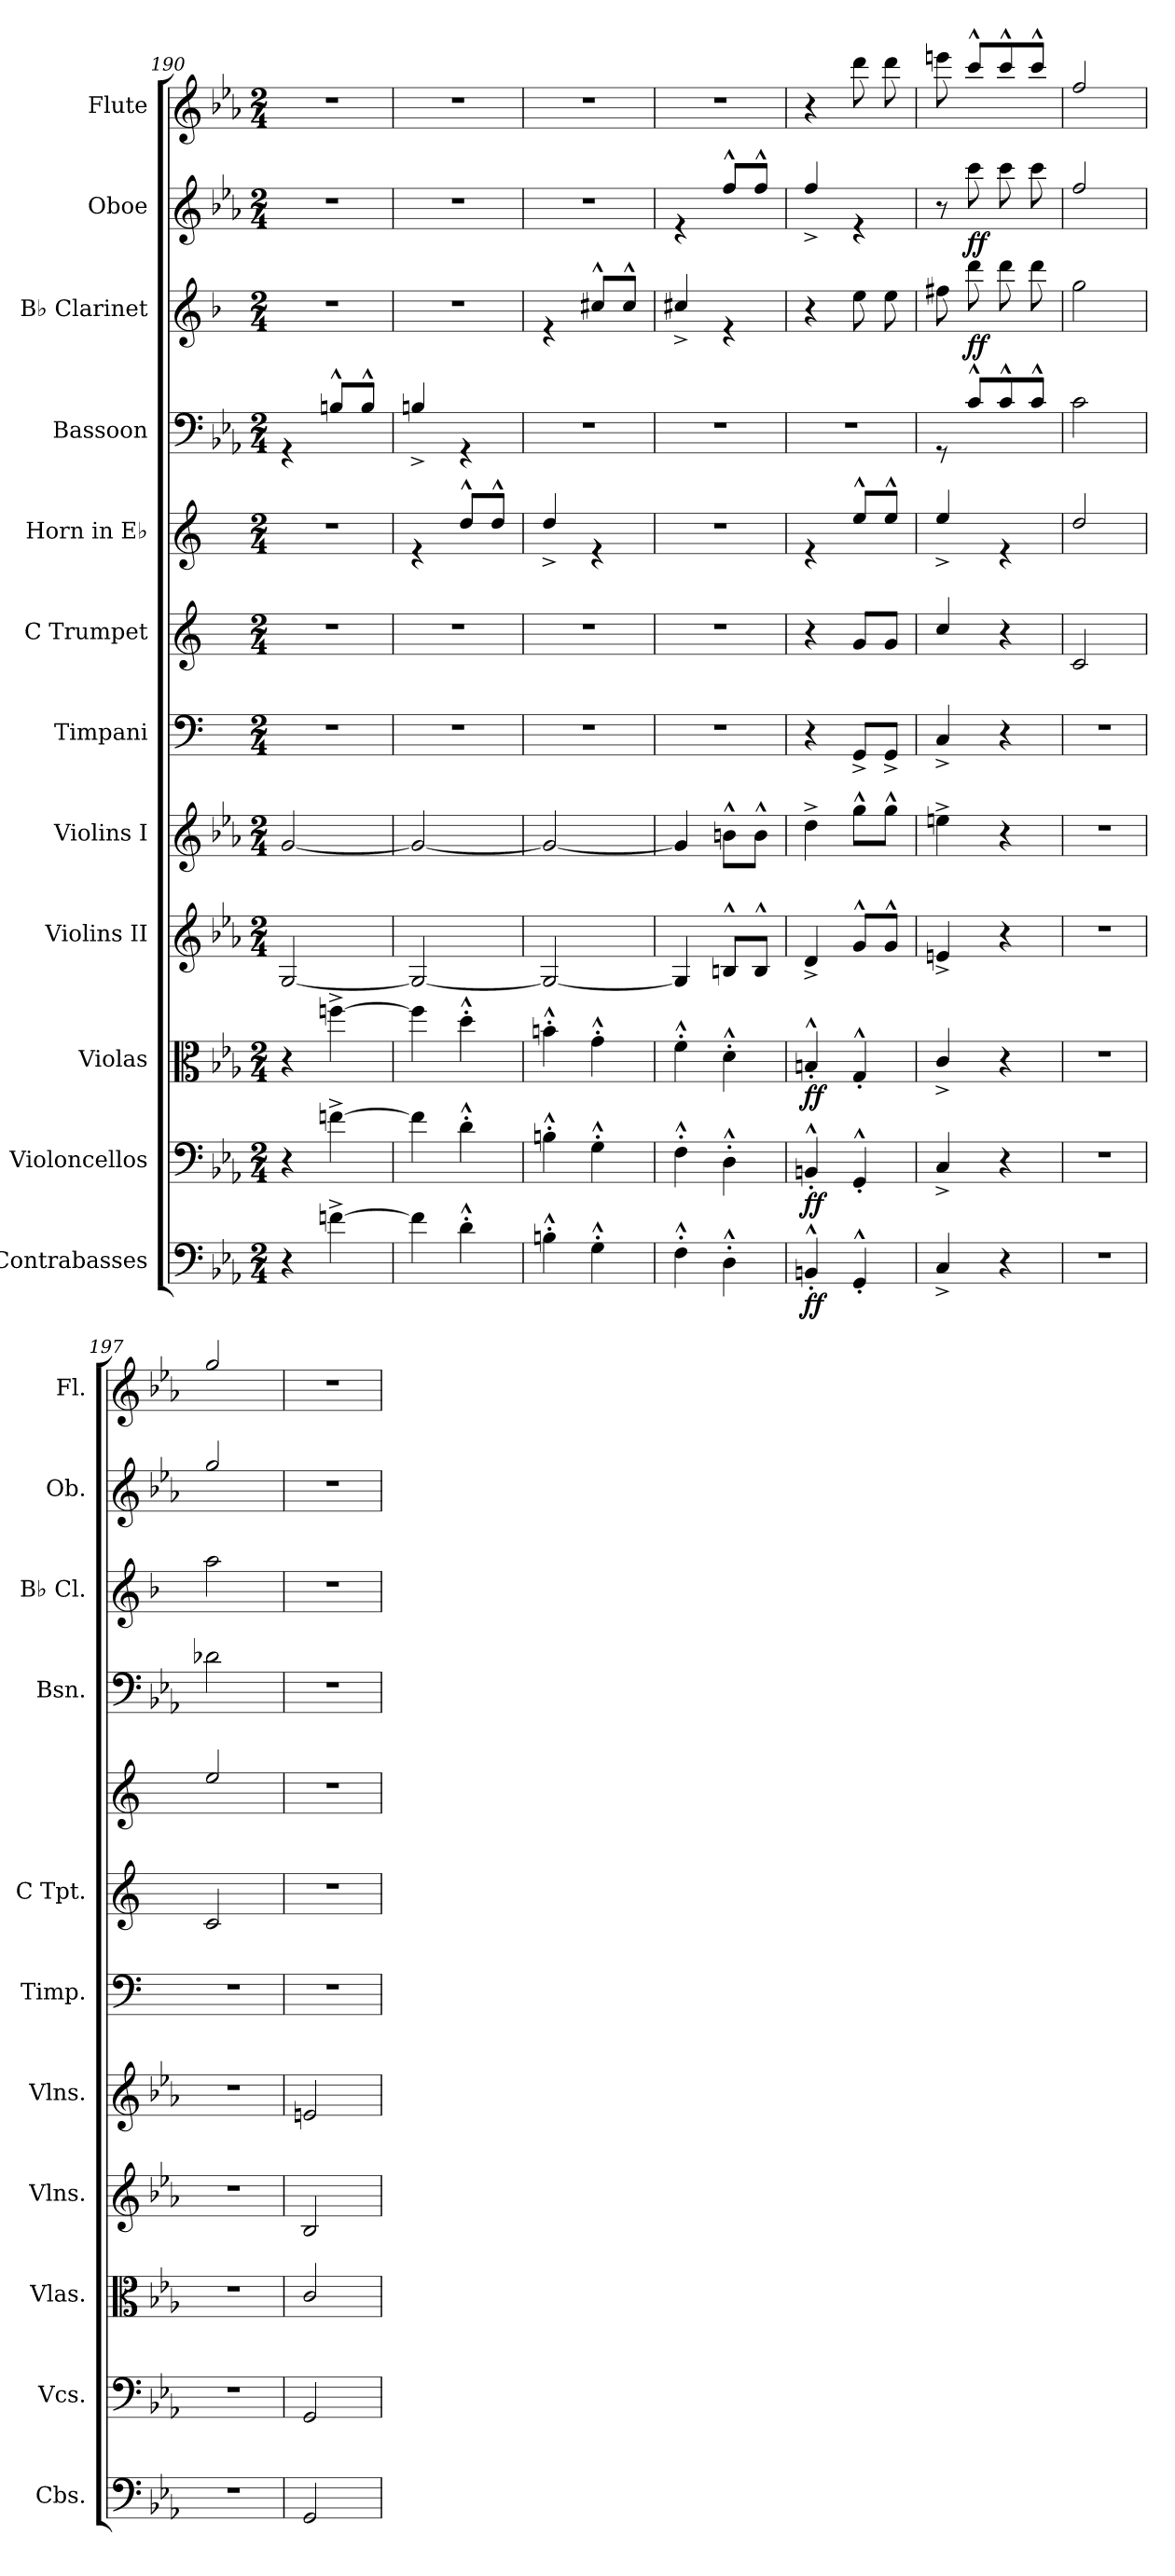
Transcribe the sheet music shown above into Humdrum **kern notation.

**kern	**dynam	**kern	**dynam	**kern	**dynam	**kern	**kern	**kern	**kern	**kern	**kern	**kern	**dynam	**kern	**dynam	**kern
*part12	*part12	*part11	*part11	*part10	*part10	*part9	*part8	*part7	*part6	*part5	*part4	*part3	*part3	*part2	*part2	*part1
*staff12	*staff12	*staff11	*staff11	*staff10	*staff10	*staff9	*staff8	*staff7	*staff6	*staff5	*staff4	*staff3	*staff3	*staff2	*staff2	*staff1
*I"Contrabasses	*	*I"Violoncellos	*	*I"Violas	*	*I"Violins II	*I"Violins I	*I"Timpani	*I"C Trumpet	*I"Horn in E♭	*I"Bassoon	*I"B♭ Clarinet	*	*I"Oboe	*	*I"Flute
*I'Cbs.	*	*I'Vcs.	*	*I'Vlas.	*	*I'Vlns.	*I'Vlns.	*I'Timp.	*I'C Tpt.	*	*I'Bsn.	*I'B♭ Cl.	*	*I'Ob.	*	*I'Fl.
!!LO:PB:g=z
*clefF4	*	*clefF4	*	*clefC3	*	*clefG2	*clefG2	*clefF4	*clefG2	*clefG2	*clefF4	*clefG2	*	*clefG2	*	*clefG2
*ITrd7c12	*	*	*	*	*	*	*	*	*	*ITrd4c7	*	*ITrd1c2	*	*	*	*
*k[b-e-a-]	*	*k[b-e-a-]	*	*k[b-e-a-]	*	*k[b-e-a-]	*k[b-e-a-]	*k[]	*k[]	*k[b-]	*k[b-e-a-]	*k[b-e-a-]	*	*k[b-e-a-]	*	*k[b-e-a-]
*M2/4	*	*M2/4	*	*M2/4	*	*M2/4	*M2/4	*M2/4	*M2/4	*M2/4	*M2/4	*M2/4	*	*M2/4	*	*M2/4
=190	=190	=190	=190	=190	=190	=190	=190	=190	=190	=190	=190	=190	=190	=190	=190	=190
4r	.	4r	.	4r	.	[2G/	[2g/	2r	2r	2r	4rGG	2r	.	2r	.	2r
[4Fn^\	.	[4fn^\	.	[4ffn^\	.	.	.	.	.	.	8Bn^^/L	.	.	.	.	.
.	.	.	.	.	.	.	.	.	.	.	8B^^/J	.	.	.	.	.
=191	=191	=191	=191	=191	=191	=191	=191	=191	=191	=191	=191	=191	=191	=191	=191	=191
4F\]	.	4f\]	.	4ff\]	.	2G/_	2g/_	2r	2r	4re	4Bn^/	2r	.	2r	.	2r
4D'^^\	.	4d'^^\	.	4dd'^^\	.	.	.	.	.	8g^^/L	4rGG	.	.	.	.	.
.	.	.	.	.	.	.	.	.	.	8g^^/J	.	.	.	.	.	.
=192	=192	=192	=192	=192	=192	=192	=192	=192	=192	=192	=192	=192	=192	=192	=192	=192
4BBn'^^\	.	4Bn'^^\	.	4bn'^^\	.	2G/_	2g/_	2r	2r	4g^/	2r	4re	.	2r	.	2r
4GG'^^\	.	4G'^^\	.	4g'^^\	.	.	.	.	.	4re	.	8bn^^/L	.	.	.	.
.	.	.	.	.	.	.	.	.	.	.	.	8b^^/J	.	.	.	.
=193	=193	=193	=193	=193	=193	=193	=193	=193	=193	=193	=193	=193	=193	=193	=193	=193
4FF'^^\	.	4F'^^\	.	4f'^^\	.	4G/]	4g/]	2r	2r	2r	2r	4bn^/	.	4re	.	2r
4DD'^^\	.	4D'^^\	.	4d'^^\	.	8Bn^^/L	8bn^^\L	.	.	.	.	4re	.	8ff^^/L	.	.
.	.	.	.	.	.	8B^^/J	8b^^\J	.	.	.	.	.	.	8ff^^/J	.	.
=194	=194	=194	=194	=194	=194	=194	=194	=194	=194	=194	=194	=194	=194	=194	=194	=194
!	!LO:DY:b	!	!LO:DY:b	!	!LO:DY:b	!	!	!	!	!	!	!	!	!	!	!
4BBBn'^^/	ff	4BBn'^^/	ff	4Bn'^^/	ff	4d^/	4dd^\	4r	4r	4re	2r	4r	.	4ff^/	.	4r
4GGG'^^/	.	4GG'^^/	.	4G'^^/	.	8g^^/L	8gg^^\L	8GG^/L	8g/L	8a^^/L	.	8dd\	.	4re	.	8ddd\
.	.	.	.	.	.	8g^^/J	8gg^^\J	8GG^/J	8g/J	8a^^/J	.	8dd\	.	.	.	8ddd\
=195	=195	=195	=195	=195	=195	=195	=195	=195	=195	=195	=195	=195	=195	=195	=195	=195
4CC^/	.	4C^/	.	4c^/	.	4en^/	4een^\	4C^/	4cc/	4a^/	8rGG	8een\	.	8r	.	8eeen\
!	!	!	!	!	!	!	!	!	!	!	!	!	!LO:DY:b	!	!LO:DY:b	!
.	.	.	.	.	.	.	.	.	.	.	8c^^/L	8ccc\	ff	8ccc\	ff	8ccc^^/L
4r	.	4r	.	4r	.	4r	4r	4r	4r	4re	8c^^/	8ccc\	.	8ccc\	.	8ccc^^/
.	.	.	.	.	.	.	.	.	.	.	8c^^/J	8ccc\	.	8ccc\	.	8ccc^^/J
=196	=196	=196	=196	=196	=196	=196	=196	=196	=196	=196	=196	=196	=196	=196	=196	=196
2r	.	2r	.	2r	.	2r	2r	2r	2c/	2g/	2c\	2ff\	.	2ff/	.	2ff/
=197	=197	=197	=197	=197	=197	=197	=197	=197	=197	=197	=197	=197	=197	=197	=197	=197
2r	.	2r	.	2r	.	2r	2r	2r	2c/	2a/	2d-X\	2gg\	.	2gg/	.	2gg/
=198	=198	=198	=198	=198	=198	=198	=198	=198	=198	=198	=198	=198	=198	=198	=198	=198
2GGG/	.	2GG/	.	2c/	.	2B-/	2en/	2r	2r	2r	2r	2r	.	2r	.	2r
=	=	=	=	=	=	=	=	=	=	=	=	=	=	=	=	=
*-	*-	*-	*-	*-	*-	*-	*-	*-	*-	*-	*-	*-	*-	*-	*-	*-
